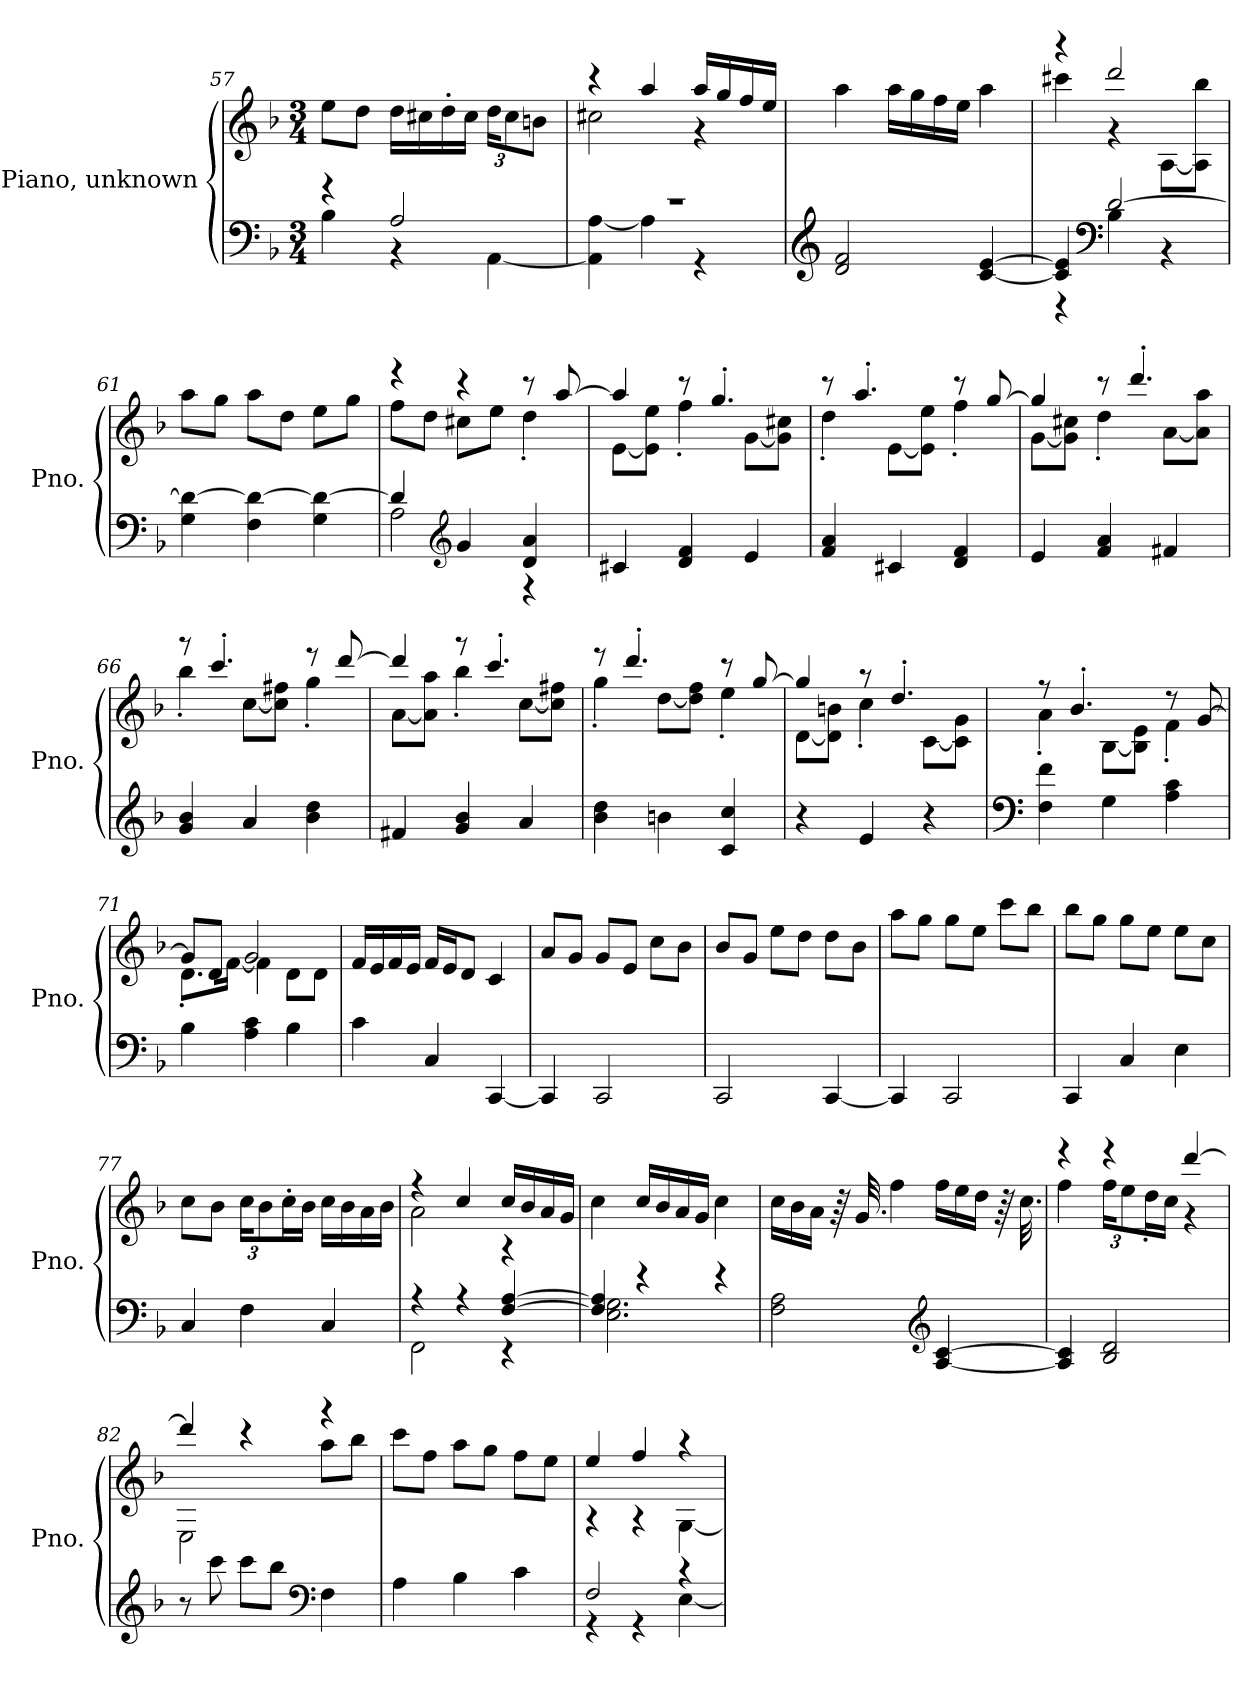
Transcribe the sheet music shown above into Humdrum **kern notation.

**kern	**kern
*part1	*part1
*staff2	*staff1
*I"Piano, unknown	*
*I'Pno.	*
*clefF4	*clefG2
*k[b-]	*k[b-]
*M3/4	*M3/4
=57	=57
*^	*
4r	4B-\	8ee\L
.	.	8dd\J
2A/	4r	16dd\LL
.	.	16cc#X\
.	.	16dd'\
.	.	16cc#\JJ
*	*	*Xbrackettup
.	[4AA\	24dd\KL
.	.	12cc#\
.	.	8bn\J
=58	=58	=58
*	*	*^
2.r	4AA\] [4A\	4r	2cc#X\
.	4A\]	4aa/	.
.	4r	16aa/LL	4r
.	.	16gg/	.
.	.	16ff/	.
.	.	16ee/JJ	.
*v	*v	*	*
*	*v	*v
!!LO:PB:g=z
=59	=59
*clefG2	*
2d/ 2f/	4aa\
.	16aa\LL
.	16gg\
.	16ff\
.	16ee\JJ
[4c/ [4e/	4aa\
=60	=60
*^	*^
4c/] 4e/]	4r	4r	4ccc#X\
*clefF4	*	*	*
[2d/	4B-\	2ddd/	4r
.	4r	.	[8A\L
.	.	.	8A\] 8bb-\J
*v	*v	*	*
*	*v	*v
=61	=61
4G\ 4d\_	8aa\L
.	8gg\J
4F\ 4d\_	8aa\L
.	8dd\J
4G\ 4d\_	8ee\L
.	8gg\J
=62	=62
*^	*^
4d/]	2A\	4r	8ff\L
.	.	.	8dd\J
*clefG2	*	*	*
4g/	.	4r	8cc#X\L
.	.	.	8ee\J
4d/ 4a/	4r	8r	4dd'\
.	.	[8aa/	.
*v	*v	*	*
=63	=63	=63
4c#X/	4aa/]	[8e\L
.	.	8e\] 8ee\J
4d/ 4f/	8r	4ff'\
.	4.gg'/	.
4e/	.	[8g\L
.	.	8g\] 8cc#X\J
!!LO:LB:g=z	!!
=64	=64	=64
4f/ 4a/	8r	4dd'\
.	4.aa'/	.
4c#X/	.	[8e\L
.	.	8e\] 8ee\J
4d/ 4f/	8r	4ff'\
.	[8gg/	.
=65	=65	=65
4e/	4gg/]	[8g\L
.	.	8g\] 8cc#X\J
4f/ 4a/	8r	4dd'\
.	4.ddd'/	.
4f#X/	.	[8a\L
.	.	8a\] 8aa\J
=66	=66	=66
4g/ 4b-/	8r	4bb-'\
.	4.ccc'/	.
4a/	.	[8cc\L
.	.	8cc\] 8ff#X\J
4b-\ 4dd\	8r	4gg'\
.	[8ddd/	.
=67	=67	=67
4f#X/	4ddd/]	[8a\L
.	.	8a\] 8aa\J
4g/ 4b-/	8r	4bb-'\
.	4.ccc'/	.
4a/	.	[8cc\L
.	.	8cc\] 8ff#X\J
=68	=68	=68
4b-\ 4dd\	8r	4gg'\
.	4.ddd'/	.
4bn\	.	[8dd\L
.	.	8dd\] 8ff\J
4c/ 4cc/	8r	4ee'\
.	[8gg/	.
!!LO:LB:g=z	!!
=69	=69	=69
4r	4gg/]	[8d\L
.	.	8d\] 8bn\J
4e/	8r	4cc'\
.	4.dd'/	.
4r	.	[8c\L
.	.	8c\] 8g\J
=70	=70	=70
*clefF4	*	*
4F\ 4f\	8r	4a'\
.	4.b-'/	.
4G\	.	[8B-\L
.	.	8B-\] 8e\J
4A\ 4c\	8r	4f'\
.	[8g/	.
=71	=71	=71
4B-\	8g/L]	8.d'\L
.	8d/J	.
.	.	[16f\Jk
4A\ 4c\	2g/	4f\]
4B-\	.	8d\L
.	.	8d\J
*	*v	*v
=72	=72
4c\	16f/LL
.	16e/
.	16f/
.	16e/JJ
4C/	16f/LL
.	16e/J
.	8d/J
[4CC/	4c/
=73	=73
4CC/]	8a/L
.	8g/J
2CC/	8g/L
.	8e/J
.	8cc\L
.	8b-\J
!!LO:LB:g=z
=74	=74
2CC/	8b-/L
.	8g/J
.	8ee\L
.	8dd\J
[4CC/	8dd\L
.	8b-\J
=75	=75
4CC/]	8aa\L
.	8gg\J
2CC/	8gg\L
.	8ee\J
.	8ccc\L
.	8bb-\J
=76	=76
4CC/	8bb-\L
.	8gg\J
4C/	8gg\L
.	8ee\J
4E\	8ee\L
.	8cc\J
=77	=77
4C/	8cc\L
.	8b-\J
4F\	24cc\KL
.	12b-\
.	16cc'\L
.	16b-\JJ
4C/	16cc\LL
.	16b-\
.	16a\
.	16b-\JJ
=78	=78
*^	*^
4r	2FF\	4r	2a\
4r	.	4cc/	.
[4F/ [4A/	4r	16cc/LL	4r
.	.	16b-/	.
.	.	16a/	.
.	.	16g/JJ	.
*	*	*v	*v
!!LO:LB:g=z
=79	=79	=79
4F/] 4A/]	2.E\ 2.G\	4cc\
4r	.	16cc/LL
.	.	16b-/
.	.	16a/
.	.	16g/JJ
4r	.	4cc\
*v	*v	*
=80	=80
2F\ 2A\	16cc\LL
.	16b-\
.	16a\JJ
.	64r
.	32.g/
.	4ff\
*clefG2	*
[4A/ [4c/	16ff\LL
.	16ee\
.	16dd\JJ
.	64r
.	32.cc\
=81	=81
*	*^
4A/] 4c/]	4r	4ff\
2B-/ 2d/	4r	24ff\KL
.	.	12ee\
.	.	16dd'\L
.	.	16cc\JJ
.	[4ddd/	4r
=82	=82	=82
8r	4ddd/]	2E\
8ccc\	.	.
8ccc\L	4r	.
8bb-\J	.	.
*clefF4	*	*
4F\	4r	8aa\L
.	.	8bb-\J
*	*v	*v
=83	=83
4A\	8ccc\L
.	8ff\J
4B-\	8aa\L
.	8gg\J
4c\	8ff\L
.	8ee\J
!!LO:LB:g=z
=84	=84
*^	*^
2F/	4r	4ee/	4r
.	4r	4ff/	4r
4r	[4E\	4r	[4G\
*v	*v	*	*
*	*v	*v
=	=
*-	*-
